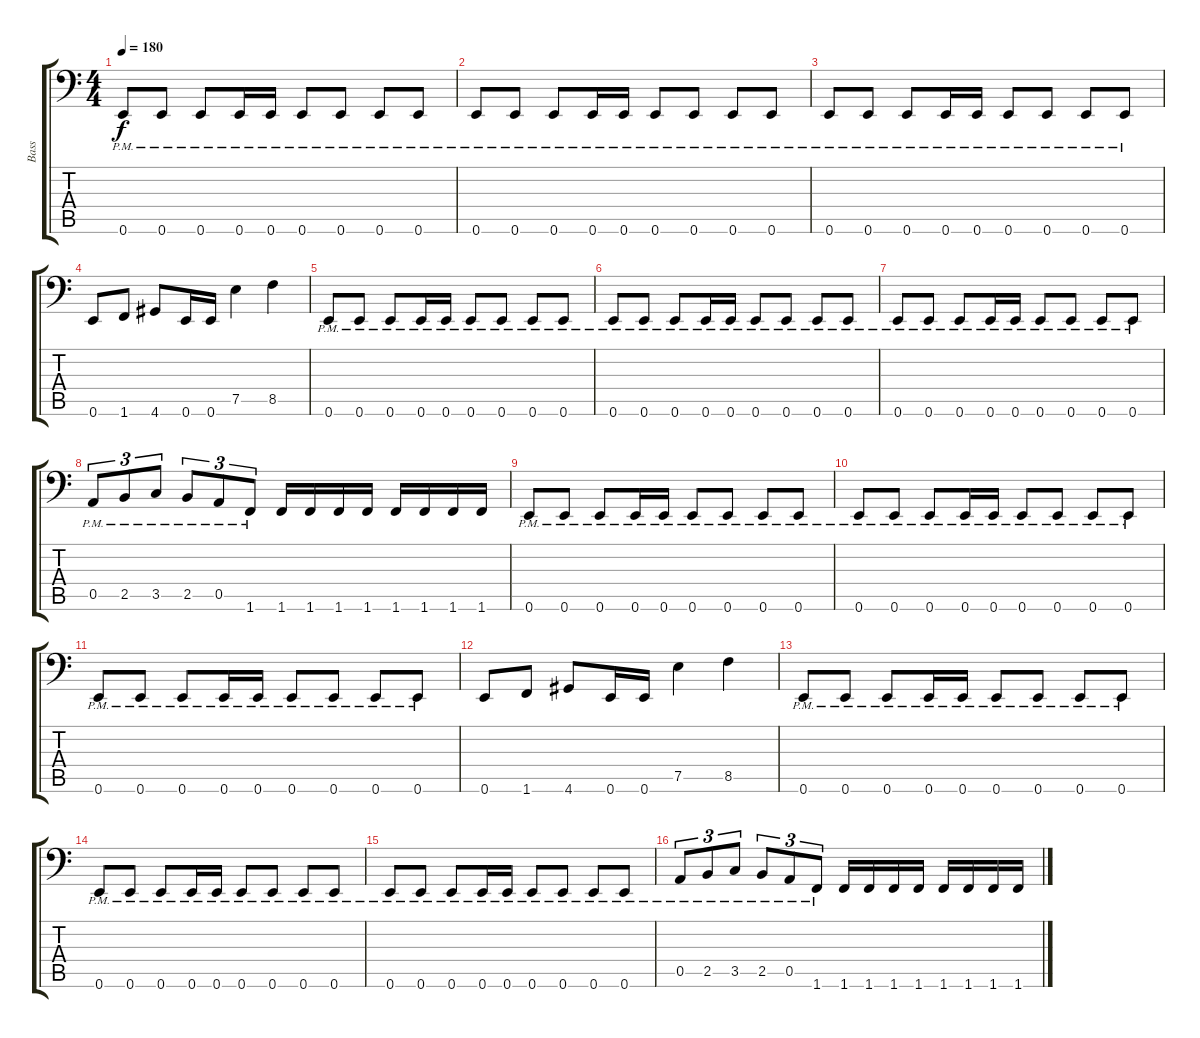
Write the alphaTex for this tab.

\track ("Bass" "Bass") {instrument electricbasspick}
\staff {score tabs}
\tuning (E4 B3 G2 D2 A1 E1) {hide}
\ts (4 4)
\tempo 180
\clef f4
\ks c
0.6{pm}.8{dy f} 0.6{pm}.8 0.6{pm}.8 0.6{pm}.16 0.6{pm}.16 0.6{pm}.8 0.6{pm}.8 0.6{pm}.8 0.6{pm}.8 |
0.6{pm}.8 0.6{pm}.8 0.6{pm}.8 0.6{pm}.16 0.6{pm}.16 0.6{pm}.8 0.6{pm}.8 0.6{pm}.8 0.6{pm}.8 |
0.6{pm}.8 0.6{pm}.8 0.6{pm}.8 0.6{pm}.16 0.6{pm}.16 0.6{pm}.8 0.6{pm}.8 0.6{pm}.8 0.6{pm}.8 |
0.6.8 1.6.8 4.6.8 0.6.16 0.6.16 7.5.4 8.5.4 |
0.6{pm}.8 0.6{pm}.8 0.6{pm}.8 0.6{pm}.16 0.6{pm}.16 0.6{pm}.8 0.6{pm}.8 0.6{pm}.8 0.6{pm}.8 |
0.6{pm}.8 0.6{pm}.8 0.6{pm}.8 0.6{pm}.16 0.6{pm}.16 0.6{pm}.8 0.6{pm}.8 0.6{pm}.8 0.6{pm}.8 |
0.6{pm}.8 0.6{pm}.8 0.6{pm}.8 0.6{pm}.16 0.6{pm}.16 0.6{pm}.8 0.6{pm}.8 0.6{pm}.8 0.6{pm}.8 |
0.5{pm}.8{tu (3 2)} 2.5{pm}.8{tu (3 2)} 3.5{pm}.8{tu (3 2)} 2.5{pm}.8{tu (3 2)} 0.5{pm}.8{tu (3 2)} 1.6{pm}.8{tu (3 2)} 1.6.16 1.6.16 1.6.16 1.6.16 1.6.16 1.6.16 1.6.16 1.6.16 |
0.6{pm}.8{balance 14} 0.6{pm}.8 0.6{pm}.8 0.6{pm}.16 0.6{pm}.16 0.6{pm}.8 0.6{pm}.8 0.6{pm}.8 0.6{pm}.8 |
0.6{pm}.8 0.6{pm}.8 0.6{pm}.8 0.6{pm}.16 0.6{pm}.16 0.6{pm}.8 0.6{pm}.8 0.6{pm}.8 0.6{pm}.8 |
0.6{pm}.8 0.6{pm}.8 0.6{pm}.8 0.6{pm}.16 0.6{pm}.16 0.6{pm}.8 0.6{pm}.8 0.6{pm}.8 0.6{pm}.8 |
0.6.8 1.6.8 4.6.8 0.6.16 0.6.16 7.5.4 8.5.4 |
0.6{pm}.8 0.6{pm}.8 0.6{pm}.8 0.6{pm}.16 0.6{pm}.16 0.6{pm}.8 0.6{pm}.8 0.6{pm}.8 0.6{pm}.8 |
0.6{pm}.8 0.6{pm}.8 0.6{pm}.8 0.6{pm}.16 0.6{pm}.16 0.6{pm}.8 0.6{pm}.8 0.6{pm}.8 0.6{pm}.8 |
0.6{pm}.8 0.6{pm}.8 0.6{pm}.8 0.6{pm}.16 0.6{pm}.16 0.6{pm}.8 0.6{pm}.8 0.6{pm}.8 0.6{pm}.8 |
0.5{pm}.8{tu (3 2)} 2.5{pm}.8{tu (3 2)} 3.5{pm}.8{tu (3 2)} 2.5{pm}.8{tu (3 2)} 0.5{pm}.8{tu (3 2)} 1.6{pm}.8{tu (3 2)} 1.6.16 1.6.16 1.6.16 1.6.16 1.6.16 1.6.16 1.6.16 1.6.16
